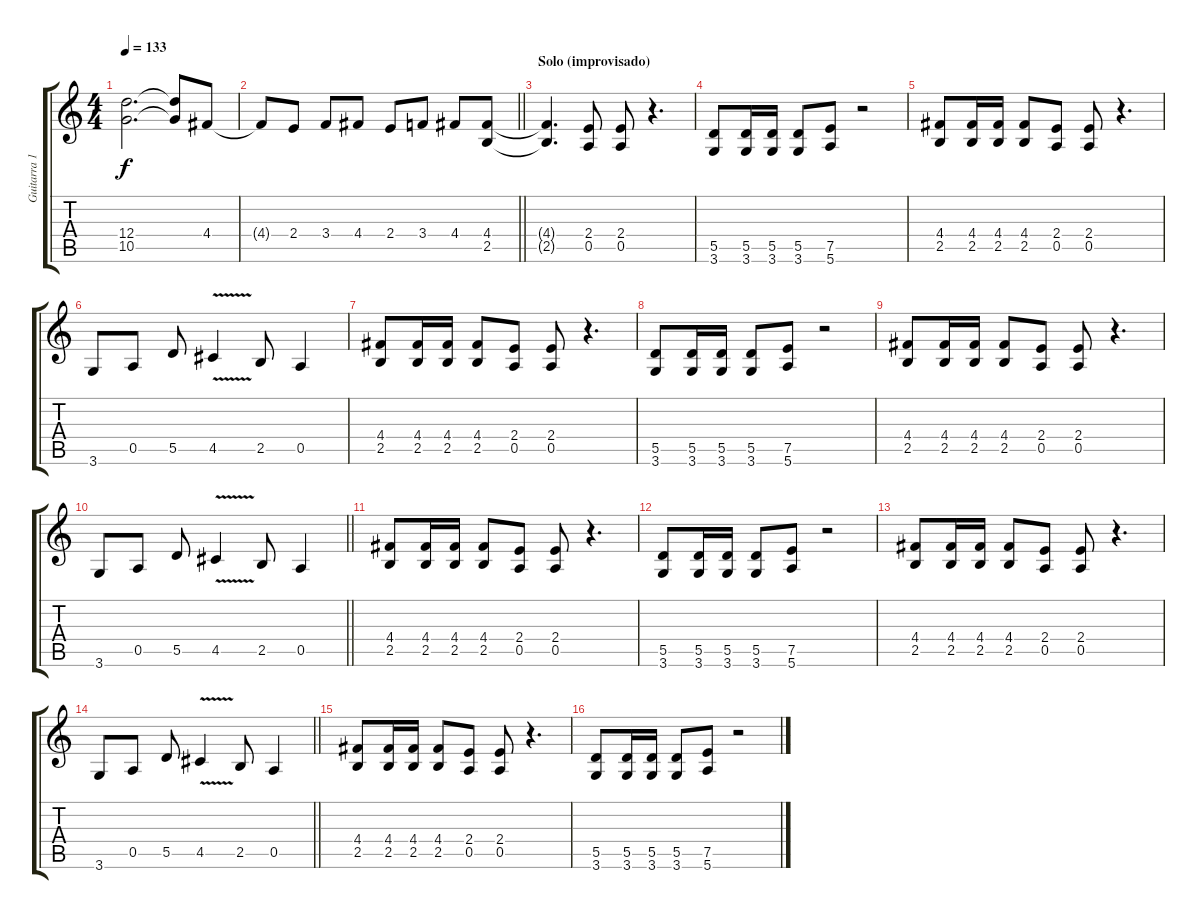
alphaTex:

\track ("Guitarra 1" "Guitarra 1") {instrument distortionguitar}
\staff {score tabs}
\tuning (E4 B3 G3 D3 A2 E2) {hide}
\ts (4 4)
\tempo 133
\clef g2
\ks c
(12.4{t} 10.5{t}).2{d dy f} (12.4{t} 10.5{t}).8 4.4.8 |
\barLineRight lightlight
4.4{t}.8 2.4.8 3.4.8 4.4.8 2.4.8 3.4.8 4.4.8 (4.4 2.5).8 |
\section ("" "Solo (improvisado)")
(4.4{t} 2.5{t}).4{d} (2.4 0.5).8 (2.4 0.5).8 r.4{d} |
(5.5 3.6).8 (5.5 3.6).16 (5.5 3.6).16 (5.5 3.6).8 (7.5 5.6).8 r.2 |
(4.4 2.5).8 (4.4 2.5).16 (4.4 2.5).16 (4.4 2.5).8 (2.4 0.5).8 (2.4 0.5).8 r.4{d} |
3.6.8 0.5.8 5.5.8 4.5{v}.4 2.5.8 0.5.4 |
(4.4 2.5).8 (4.4 2.5).16 (4.4 2.5).16 (4.4 2.5).8 (2.4 0.5).8 (2.4 0.5).8 r.4{d} |
(5.5 3.6).8 (5.5 3.6).16 (5.5 3.6).16 (5.5 3.6).8 (7.5 5.6).8 r.2 |
(4.4 2.5).8 (4.4 2.5).16 (4.4 2.5).16 (4.4 2.5).8 (2.4 0.5).8 (2.4 0.5).8 r.4{d} |
\barLineRight lightlight
3.6.8 0.5.8 5.5.8 4.5{v}.4 2.5.8 0.5.4 |
(4.4 2.5).8 (4.4 2.5).16 (4.4 2.5).16 (4.4 2.5).8 (2.4 0.5).8 (2.4 0.5).8 r.4{d} |
(5.5 3.6).8 (5.5 3.6).16 (5.5 3.6).16 (5.5 3.6).8 (7.5 5.6).8 r.2 |
(4.4 2.5).8 (4.4 2.5).16 (4.4 2.5).16 (4.4 2.5).8 (2.4 0.5).8 (2.4 0.5).8 r.4{d} |
\barLineRight lightlight
3.6.8 0.5.8 5.5.8 4.5{v}.4 2.5.8 0.5.4 |
(4.4 2.5).8 (4.4 2.5).16 (4.4 2.5).16 (4.4 2.5).8 (2.4 0.5).8 (2.4 0.5).8 r.4{d} |
(5.5 3.6).8 (5.5 3.6).16 (5.5 3.6).16 (5.5 3.6).8 (7.5 5.6).8 r.2
